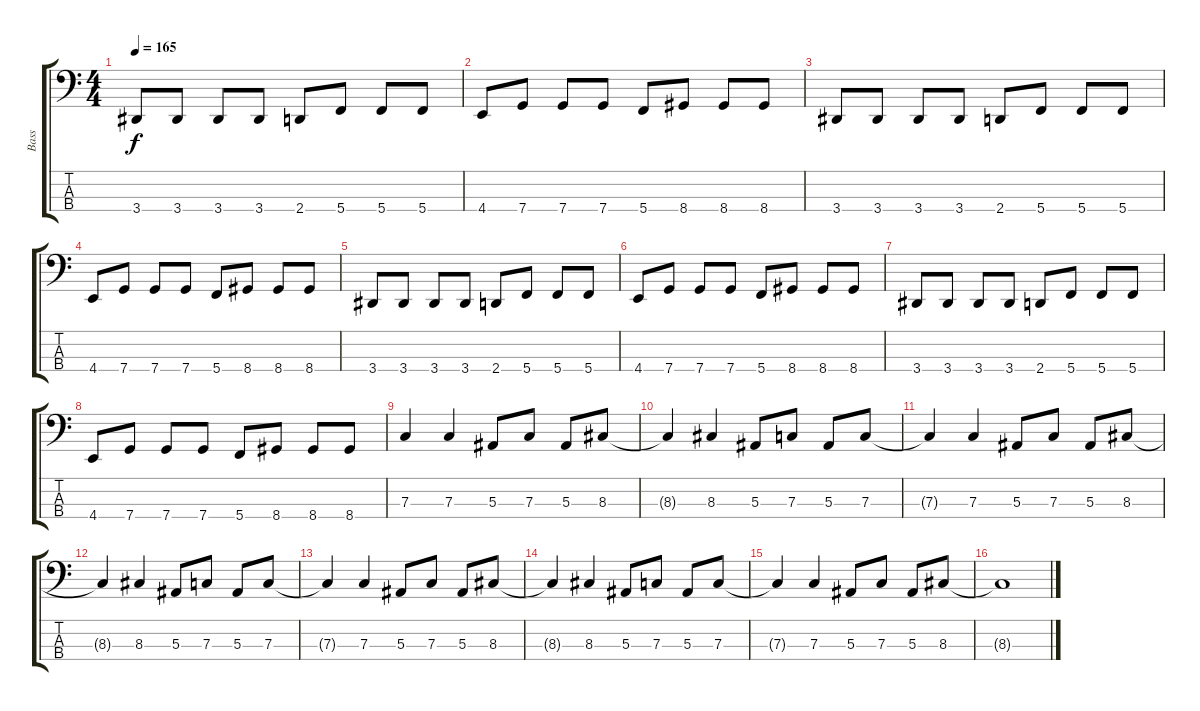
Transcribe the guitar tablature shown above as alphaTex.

\track ("Bass" "Bass") {instrument electricbassfinger}
\staff {score tabs}
\tuning (Eb2 Bb1 F1 C1) {hide}
\ts (4 4)
\tempo 165
\clef f4
\ks c
3.4.8{dy f} 3.4.8 3.4.8 3.4.8 2.4.8 5.4.8 5.4.8 5.4.8 |
4.4.8 7.4.8 7.4.8 7.4.8 5.4.8 8.4.8 8.4.8 8.4.8 |
3.4.8 3.4.8 3.4.8 3.4.8 2.4.8 5.4.8 5.4.8 5.4.8 |
4.4.8 7.4.8 7.4.8 7.4.8 5.4.8 8.4.8 8.4.8 8.4.8 |
3.4.8 3.4.8 3.4.8 3.4.8 2.4.8 5.4.8 5.4.8 5.4.8 |
4.4.8 7.4.8 7.4.8 7.4.8 5.4.8 8.4.8 8.4.8 8.4.8 |
3.4.8 3.4.8 3.4.8 3.4.8 2.4.8 5.4.8 5.4.8 5.4.8 |
4.4.8 7.4.8 7.4.8 7.4.8 5.4.8 8.4.8 8.4.8 8.4.8 |
7.3.4 7.3.4 5.3.8 7.3.8 5.3.8 8.3.8 |
8.3{t}.4 8.3.4 5.3.8 7.3.8 5.3.8 7.3.8 |
7.3{t}.4 7.3.4 5.3.8 7.3.8 5.3.8 8.3.8 |
8.3{t}.4 8.3.4 5.3.8 7.3.8 5.3.8 7.3.8 |
7.3{t}.4 7.3.4 5.3.8 7.3.8 5.3.8 8.3.8 |
8.3{t}.4 8.3.4 5.3.8 7.3.8 5.3.8 7.3.8 |
7.3{t}.4 7.3.4 5.3.8 7.3.8 5.3.8 8.3.8 |
8.3{t}.1
